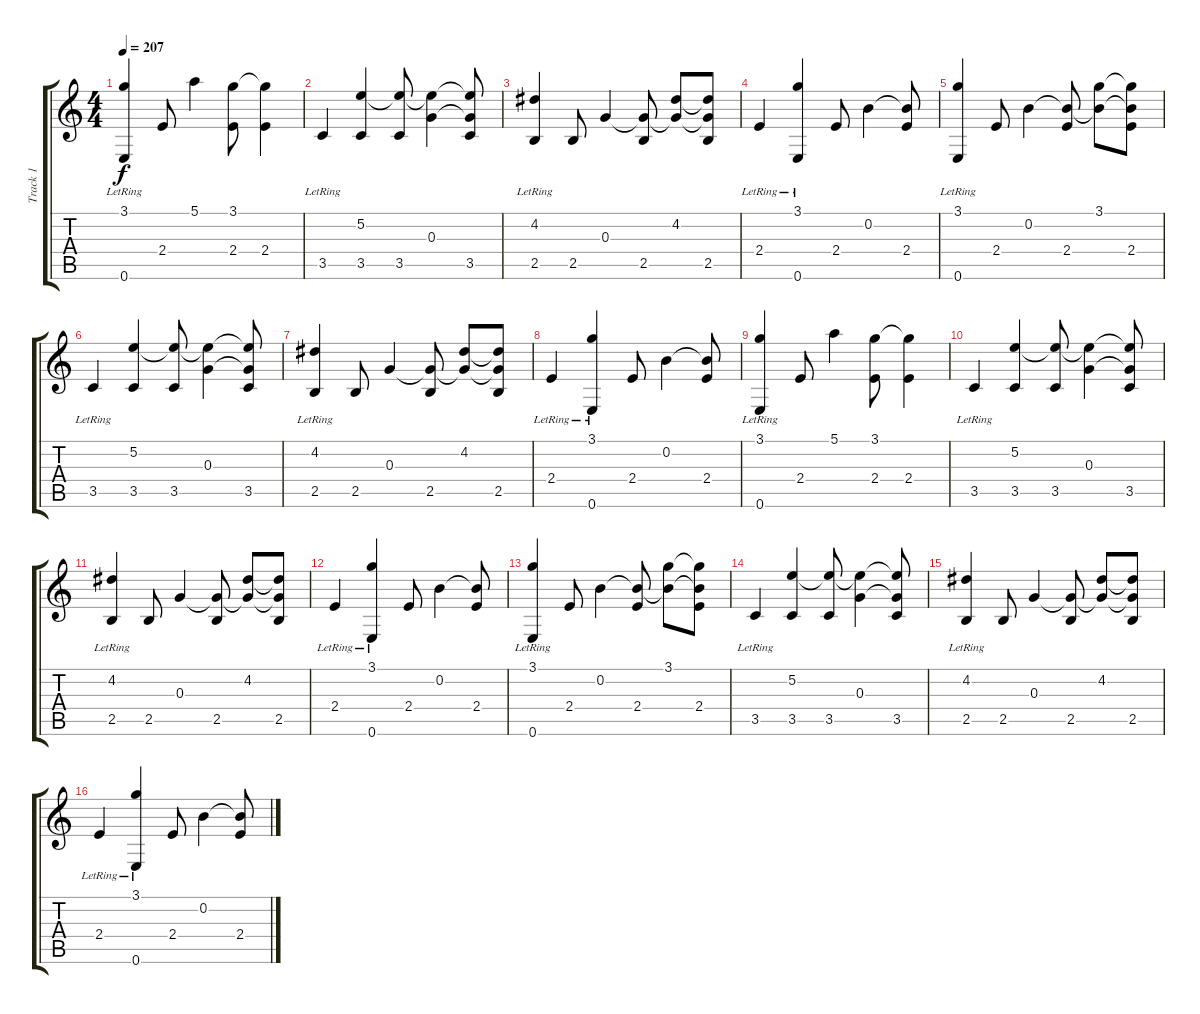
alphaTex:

\track ("Track 1" "Track 1") {instrument acousticguitarsteel}
\staff {score tabs}
\tuning (E4 B3 G3 D3 A2 E2) {hide}
\ts (4 4)
\tempo 207
\clef g2
\ks c
(3.1{lr} 0.6{lr}).4{dy f} 2.4.8 5.1.4 (3.1 2.4).8 (3.1{t} 2.4).4 |
3.5{lr}.4 (5.2 3.5).4 (5.2{t} 3.5).8 (5.2{t} 0.3).4 (5.2{t} 0.3{t} 3.5).8 |
(4.2{lr} 2.5{lr}).4 2.5.8 0.3.4 (0.3{t} 2.5).8 (4.2 0.3{t}).8 (4.2{t} 0.3{t} 2.5).8 |
2.4{lr}.4 (3.1{lr} 0.6{lr}).4 2.4.8 0.2.4 (0.2{t} 2.4).8 |
(3.1{lr} 0.6{lr}).4 2.4.8 0.2.4 (0.2{t} 2.4).8 (3.1 0.2{t}).8 (3.1{t} 0.2{t} 2.4).8 |
3.5{lr}.4 (5.2 3.5).4 (5.2{t} 3.5).8 (5.2{t} 0.3).4 (5.2{t} 0.3{t} 3.5).8 |
(4.2{lr} 2.5{lr}).4 2.5.8 0.3.4 (0.3{t} 2.5).8 (4.2 0.3{t}).8 (4.2{t} 0.3{t} 2.5).8 |
2.4{lr}.4 (3.1{lr} 0.6{lr}).4 2.4.8 0.2.4 (0.2{t} 2.4).8 |
(3.1{lr} 0.6{lr}).4 2.4.8 5.1.4 (3.1 2.4).8 (3.1{t} 2.4).4 |
3.5{lr}.4 (5.2 3.5).4 (5.2{t} 3.5).8 (5.2{t} 0.3).4 (5.2{t} 0.3{t} 3.5).8 |
(4.2{lr} 2.5{lr}).4 2.5.8 0.3.4 (0.3{t} 2.5).8 (4.2 0.3{t}).8 (4.2{t} 0.3{t} 2.5).8 |
2.4{lr}.4 (3.1{lr} 0.6{lr}).4 2.4.8 0.2.4 (0.2{t} 2.4).8 |
(3.1{lr} 0.6{lr}).4 2.4.8 0.2.4 (0.2{t} 2.4).8 (3.1 0.2{t}).8 (3.1{t} 0.2{t} 2.4).8 |
3.5{lr}.4 (5.2 3.5).4 (5.2{t} 3.5).8 (5.2{t} 0.3).4 (5.2{t} 0.3{t} 3.5).8 |
(4.2{lr} 2.5{lr}).4 2.5.8 0.3.4 (0.3{t} 2.5).8 (4.2 0.3{t}).8 (4.2{t} 0.3{t} 2.5).8 |
2.4{lr}.4 (3.1{lr} 0.6{lr}).4 2.4.8 0.2.4 (0.2{t} 2.4).8
